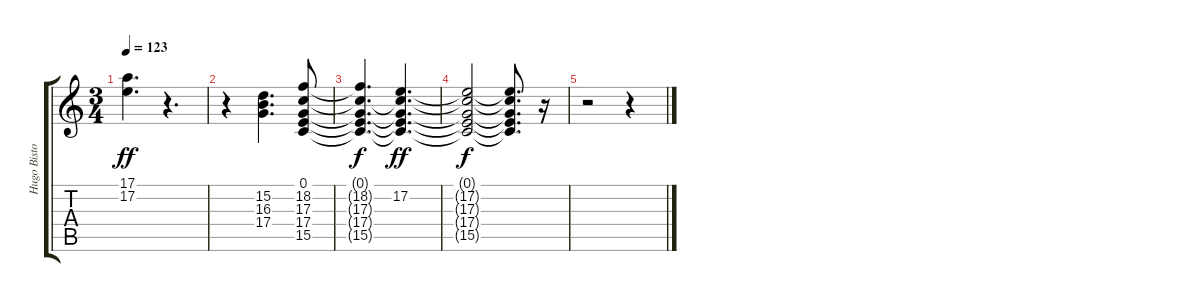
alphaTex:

\track ("Hugo Bistolfi" "Hugo Bisto") {instrument stringensemble1}
\staff {score tabs}
\tuning (E4 B3 G3 D3 A2 E2) {hide}
\ts (3 4)
\tempo 123
\clef g2
\ks c
(17.1 17.2).4{d dy ff} r.4{d} |
r.4 (15.2 16.3 17.4).4{d} (0.1 18.2 17.3 17.4 15.5).8 |
(0.1{t} 18.2{t} 17.3{t} 17.4{t} 15.5{t}).4{d dy f} (0.1{t} 17.2 17.3{t} 17.4{t} 15.5{t}).4{d dy ff} |
(0.1{t} 17.2{t} 17.3{t} 17.4{t} 15.5{t}).2{dy f} (0.1{t} 17.2{t} 17.3{t} 17.4{t} 15.5{t}).8{d} r.16 |
r.2 r.4
